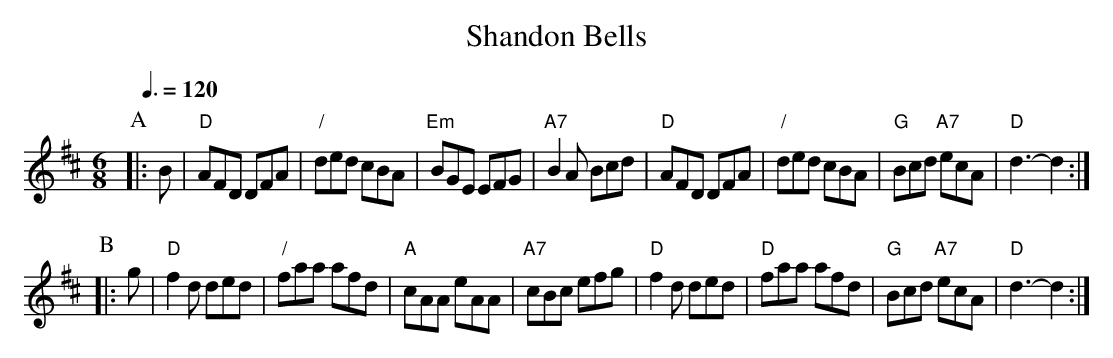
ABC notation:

X:1
T:Shandon Bells
Q:3/8=120
M:6/8
L:1/8
K:D
P:A
|:B | "D"AFD DFA | "/"ded cBA | "Em"BGE EFG | "A7"B2A Bcd |\
"D"AFD DFA | "/"ded cBA | "G"Bcd "A7"ecA | "D"d3- d2 :|
P:B
|: g | "D"f2d ded | "/"faa afd | "A"cAA eAA | "A7"cBc efg |\
"D"f2d ded | "D"faa afd | "G"Bcd "A7"ecA | "D"d3- d2 :|
